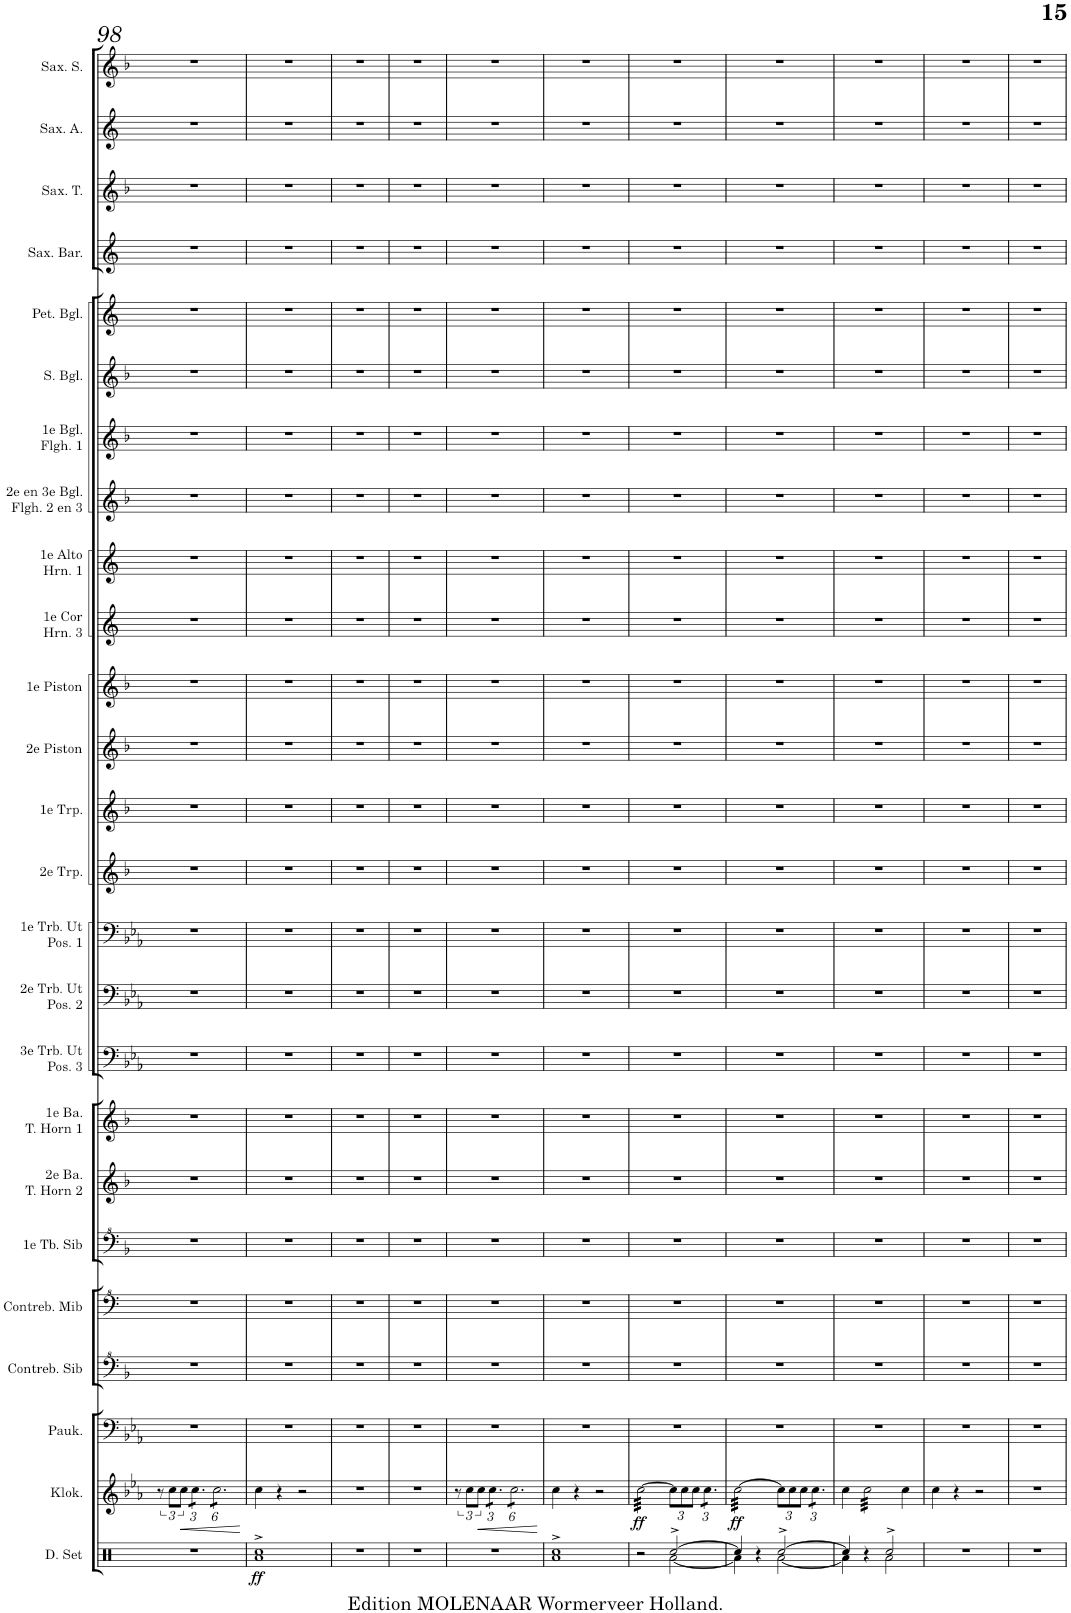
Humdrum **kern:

**kern	**dynam	**kern	**dynam	**kern	**kern	**kern	**kern	**kern	**kern	**kern	**kern	**kern	**kern	**kern	**kern	**kern	**kern	**kern	**kern	**kern	**kern	**kern	**kern	**kern	**kern	**kern
*part25	*part25	*part24	*part24	*part23	*part22	*part21	*part20	*part19	*part18	*part17	*part16	*part15	*part14	*part13	*part12	*part11	*part10	*part9	*part8	*part7	*part6	*part5	*part4	*part3	*part2	*part1
*staff25	*staff25	*staff24	*staff24	*staff23	*staff22	*staff21	*staff20	*staff19	*staff18	*staff17	*staff16	*staff15	*staff14	*staff13	*staff12	*staff11	*staff10	*staff9	*staff8	*staff7	*staff6	*staff5	*staff4	*staff3	*staff2	*staff1
*I"Grote Trom	*	*I"Tambour	*	*I"Pauken	*I"Contrebasse Sib	*I"Contrebasse Mib	*I"1e Tuba Sib	*I"2e Baryton Tenorhorn 2	*I"1e Baryton Tenorhorn 1	*I"3e Trombone Ut Posaune 3	*I"2e Trombone Ut Posaune 2	*I"1e Trombone Ut Posaune 1	*I"2e Trompet	*I"1e Trompet	*I"2e Piston	*I"1e Piston	*I"1e Cor Horn 3	*I"1e Alto Horn 1	*I"2e en 3e Bugle Flugelhorn 2 en 3	*I"1e Bugle Flugelhorn 1	*I"Solo Bugle Fanfare	*I"Petite Bugle	*I"Saxophoon Baryton	*I"Saxophoon Tenor	*I"Saxophoon Alt	*I"Saxophoon Sopraan
*	*	*	*	*I'Pauk.	*I'Contreb. Sib	*I'Contreb. Mib	*I'1e Tb. Sib	*I'2e Ba. T. Horn 2	*I'1e Ba. T. Horn 1	*I'3e Trb. Ut Pos. 3	*I'2e Trb. Ut Pos. 2	*I'1e Trb. Ut Pos. 1	*I'2e Trp.	*I'1e Trp.	*I'2e Piston	*I'1e Piston	*I'1e Cor Hrn. 3	*I'1e Alto Hrn. 1	*I'2e en 3e Bgl. Flgh. 2 en 3	*I'1e Bgl. Flgh. 1	*I'S. Bgl.	*I'Pet. Bgl.	*I'Sax. Bar.	*I'Sax. T.	*I'Sax. A.	*I'Sax. S.
!!LO:PB:g=z
*clefX	*	*clefG2	*	*clefF4	*clefF^4	*clefF^4	*clefF^4	*clefG2	*clefG2	*clefF4	*clefF4	*clefF4	*clefG2	*clefG2	*clefG2	*clefG2	*clefG2	*clefG2	*clefG2	*clefG2	*clefG2	*clefG2	*clefG2	*clefG2	*clefG2	*clefG2
*	*	*Trd-14c-24	*	*	*Trd15c26	*Trd12c21	*Trd8c14	*Trd8c14	*Trd8c14	*	*	*	*Trd1c2	*Trd1c2	*Trd1c2	*Trd1c2	*Trd5c9	*Trd5c9	*Trd1c2	*Trd1c2	*Trd1c2	*Trd-2c-3	*Trd12c21	*Trd8c14	*Trd5c9	*Trd1c2
*k[]	*	*k[b-e-a-]	*	*k[b-e-a-]	*k[b-]	*k[]	*k[b-]	*k[b-]	*k[b-]	*k[b-e-a-]	*k[b-e-a-]	*k[b-e-a-]	*k[b-]	*k[b-]	*k[b-]	*k[b-]	*k[]	*k[]	*k[b-]	*k[b-]	*k[b-]	*k[]	*k[]	*k[b-]	*k[]	*k[b-]
*M2/2	*	*M2/2	*	*M2/2	*M2/2	*M2/2	*M2/2	*M2/2	*M2/2	*M2/2	*M2/2	*M2/2	*M2/2	*M2/2	*M2/2	*M2/2	*M2/2	*M2/2	*M2/2	*M2/2	*M2/2	*M2/2	*M2/2	*M2/2	*M2/2	*M2/2
*met(c|)	*	*met(c|)	*	*met(c|)	*met(c|)	*met(c|)	*met(c|)	*met(c|)	*met(c|)	*met(c|)	*met(c|)	*met(c|)	*met(c|)	*met(c|)	*met(c|)	*met(c|)	*met(c|)	*met(c|)	*met(c|)	*met(c|)	*met(c|)	*met(c|)	*met(c|)	*met(c|)	*met(c|)	*met(c|)
=98	=98	=98	=98	=98	=98	=98	=98	=98	=98	=98	=98	=98	=98	=98	=98	=98	=98	=98	=98	=98	=98	=98	=98	=98	=98	=98
1r	.	12r	.	1r	1r	1r	1r	1r	1r	1r	1r	1r	1r	1r	1r	1r	1r	1r	1r	1r	1r	1r	1r	1r	1r	1r
.	.	12cc\L	.	.	.	.	.	.	.	.	.	.	.	.	.	.	.	.	.	.	.	.	.	.	.	.
!	!	!	!LO:HP:b	!	!	!	!	!	!	!	!	!	!	!	!	!	!	!	!	!	!	!	!	!	!	!
.	.	12cc\J	<	.	.	.	.	.	.	.	.	.	.	.	.	.	.	.	.	.	.	.	.	.	.	.
*	*	*tremolo	*	*	*	*	*	*	*	*	*	*	*	*	*	*	*	*	*	*	*	*	*	*	*	*
.	.	12cc\L	.	.	.	.	.	.	.	.	.	.	.	.	.	.	.	.	.	.	.	.	.	.	.	.
.	.	12cc\	.	.	.	.	.	.	.	.	.	.	.	.	.	.	.	.	.	.	.	.	.	.	.	.
.	.	12cc\J	.	.	.	.	.	.	.	.	.	.	.	.	.	.	.	.	.	.	.	.	.	.	.	.
.	.	12cc\L	.	.	.	.	.	.	.	.	.	.	.	.	.	.	.	.	.	.	.	.	.	.	.	.
.	.	12cc\	.	.	.	.	.	.	.	.	.	.	.	.	.	.	.	.	.	.	.	.	.	.	.	.
.	.	12cc\	.	.	.	.	.	.	.	.	.	.	.	.	.	.	.	.	.	.	.	.	.	.	.	.
.	.	12cc\	.	.	.	.	.	.	.	.	.	.	.	.	.	.	.	.	.	.	.	.	.	.	.	.
.	.	12cc\	.	.	.	.	.	.	.	.	.	.	.	.	.	.	.	.	.	.	.	.	.	.	.	.
.	.	12cc\J	.	.	.	.	.	.	.	.	.	.	.	.	.	.	.	.	.	.	.	.	.	.	.	.
*	*	*Xtremolo	*	*	*	*	*	*	*	*	*	*	*	*	*	*	*	*	*	*	*	*	*	*	*	*
.	.	.	[	.	.	.	.	.	.	.	.	.	.	.	.	.	.	.	.	.	.	.	.	.	.	.
=99	=99	=99	=99	=99	=99	=99	=99	=99	=99	=99	=99	=99	=99	=99	=99	=99	=99	=99	=99	=99	=99	=99	=99	=99	=99	=99
*^	*	*	*	*	*	*	*	*	*	*	*	*	*	*	*	*	*	*	*	*	*	*	*	*	*	*
!	!	!LO:DY:b	!	!	!	!	!	!	!	!	!	!	!	!	!	!	!	!	!	!	!	!	!	!	!	!	!
1Rcc^	1Ra	ff	4cc\	.	1r	1r	1r	1r	1r	1r	1r	1r	1r	1r	1r	1r	1r	1r	1r	1r	1r	1r	1r	1r	1r	1r	1r
.	.	.	4r	.	.	.	.	.	.	.	.	.	.	.	.	.	.	.	.	.	.	.	.	.	.	.	.
.	.	.	2r	.	.	.	.	.	.	.	.	.	.	.	.	.	.	.	.	.	.	.	.	.	.	.	.
*v	*v	*	*	*	*	*	*	*	*	*	*	*	*	*	*	*	*	*	*	*	*	*	*	*	*	*	*
=100	=100	=100	=100	=100	=100	=100	=100	=100	=100	=100	=100	=100	=100	=100	=100	=100	=100	=100	=100	=100	=100	=100	=100	=100	=100	=100
1r	.	1r	.	1r	1r	1r	1r	1r	1r	1r	1r	1r	1r	1r	1r	1r	1r	1r	1r	1r	1r	1r	1r	1r	1r	1r
=101	=101	=101	=101	=101	=101	=101	=101	=101	=101	=101	=101	=101	=101	=101	=101	=101	=101	=101	=101	=101	=101	=101	=101	=101	=101	=101
1r	.	1r	.	1r	1r	1r	1r	1r	1r	1r	1r	1r	1r	1r	1r	1r	1r	1r	1r	1r	1r	1r	1r	1r	1r	1r
=102	=102	=102	=102	=102	=102	=102	=102	=102	=102	=102	=102	=102	=102	=102	=102	=102	=102	=102	=102	=102	=102	=102	=102	=102	=102	=102
1r	.	12r	.	1r	1r	1r	1r	1r	1r	1r	1r	1r	1r	1r	1r	1r	1r	1r	1r	1r	1r	1r	1r	1r	1r	1r
.	.	12cc\L	.	.	.	.	.	.	.	.	.	.	.	.	.	.	.	.	.	.	.	.	.	.	.	.
!	!	!	!LO:HP:b	!	!	!	!	!	!	!	!	!	!	!	!	!	!	!	!	!	!	!	!	!	!	!
.	.	12cc\J	<	.	.	.	.	.	.	.	.	.	.	.	.	.	.	.	.	.	.	.	.	.	.	.
*	*	*tremolo	*	*	*	*	*	*	*	*	*	*	*	*	*	*	*	*	*	*	*	*	*	*	*	*
.	.	12cc\L	.	.	.	.	.	.	.	.	.	.	.	.	.	.	.	.	.	.	.	.	.	.	.	.
.	.	12cc\	.	.	.	.	.	.	.	.	.	.	.	.	.	.	.	.	.	.	.	.	.	.	.	.
.	.	12cc\J	.	.	.	.	.	.	.	.	.	.	.	.	.	.	.	.	.	.	.	.	.	.	.	.
.	.	12cc\L	.	.	.	.	.	.	.	.	.	.	.	.	.	.	.	.	.	.	.	.	.	.	.	.
.	.	12cc\	.	.	.	.	.	.	.	.	.	.	.	.	.	.	.	.	.	.	.	.	.	.	.	.
.	.	12cc\	.	.	.	.	.	.	.	.	.	.	.	.	.	.	.	.	.	.	.	.	.	.	.	.
.	.	12cc\	.	.	.	.	.	.	.	.	.	.	.	.	.	.	.	.	.	.	.	.	.	.	.	.
.	.	12cc\	.	.	.	.	.	.	.	.	.	.	.	.	.	.	.	.	.	.	.	.	.	.	.	.
.	.	12cc\J	.	.	.	.	.	.	.	.	.	.	.	.	.	.	.	.	.	.	.	.	.	.	.	.
*	*	*Xtremolo	*	*	*	*	*	*	*	*	*	*	*	*	*	*	*	*	*	*	*	*	*	*	*	*
.	.	.	[	.	.	.	.	.	.	.	.	.	.	.	.	.	.	.	.	.	.	.	.	.	.	.
=103	=103	=103	=103	=103	=103	=103	=103	=103	=103	=103	=103	=103	=103	=103	=103	=103	=103	=103	=103	=103	=103	=103	=103	=103	=103	=103
*^	*	*	*	*	*	*	*	*	*	*	*	*	*	*	*	*	*	*	*	*	*	*	*	*	*	*
1Rcc^	1Ra	.	4cc\	.	1r	1r	1r	1r	1r	1r	1r	1r	1r	1r	1r	1r	1r	1r	1r	1r	1r	1r	1r	1r	1r	1r	1r
.	.	.	4r	.	.	.	.	.	.	.	.	.	.	.	.	.	.	.	.	.	.	.	.	.	.	.	.
.	.	.	2r	.	.	.	.	.	.	.	.	.	.	.	.	.	.	.	.	.	.	.	.	.	.	.	.
=104	=104	=104	=104	=104	=104	=104	=104	=104	=104	=104	=104	=104	=104	=104	=104	=104	=104	=104	=104	=104	=104	=104	=104	=104	=104	=104	=104
!	!	!	!	!LO:DY:b	!	!	!	!	!	!	!	!	!	!	!	!	!	!	!	!	!	!	!	!	!	!	!
*	*	*	*tremolo	*	*	*	*	*	*	*	*	*	*	*	*	*	*	*	*	*	*	*	*	*	*	*	*
2r	2ryy	.	[32cc\LLL	ff	1r	1r	1r	1r	1r	1r	1r	1r	1r	1r	1r	1r	1r	1r	1r	1r	1r	1r	1r	1r	1r	1r	1r
.	.	.	32cc\	.	.	.	.	.	.	.	.	.	.	.	.	.	.	.	.	.	.	.	.	.	.	.	.
.	.	.	32cc\	.	.	.	.	.	.	.	.	.	.	.	.	.	.	.	.	.	.	.	.	.	.	.	.
.	.	.	32cc\	.	.	.	.	.	.	.	.	.	.	.	.	.	.	.	.	.	.	.	.	.	.	.	.
.	.	.	32cc\	.	.	.	.	.	.	.	.	.	.	.	.	.	.	.	.	.	.	.	.	.	.	.	.
.	.	.	32cc\	.	.	.	.	.	.	.	.	.	.	.	.	.	.	.	.	.	.	.	.	.	.	.	.
.	.	.	32cc\	.	.	.	.	.	.	.	.	.	.	.	.	.	.	.	.	.	.	.	.	.	.	.	.
.	.	.	32cc\	.	.	.	.	.	.	.	.	.	.	.	.	.	.	.	.	.	.	.	.	.	.	.	.
.	.	.	32cc\	.	.	.	.	.	.	.	.	.	.	.	.	.	.	.	.	.	.	.	.	.	.	.	.
.	.	.	32cc\	.	.	.	.	.	.	.	.	.	.	.	.	.	.	.	.	.	.	.	.	.	.	.	.
.	.	.	32cc\	.	.	.	.	.	.	.	.	.	.	.	.	.	.	.	.	.	.	.	.	.	.	.	.
.	.	.	32cc\	.	.	.	.	.	.	.	.	.	.	.	.	.	.	.	.	.	.	.	.	.	.	.	.
.	.	.	32cc\	.	.	.	.	.	.	.	.	.	.	.	.	.	.	.	.	.	.	.	.	.	.	.	.
.	.	.	32cc\	.	.	.	.	.	.	.	.	.	.	.	.	.	.	.	.	.	.	.	.	.	.	.	.
.	.	.	32cc\	.	.	.	.	.	.	.	.	.	.	.	.	.	.	.	.	.	.	.	.	.	.	.	.
.	.	.	32cc\JJJ	.	.	.	.	.	.	.	.	.	.	.	.	.	.	.	.	.	.	.	.	.	.	.	.
*	*	*	*Xtremolo	*	*	*	*	*	*	*	*	*	*	*	*	*	*	*	*	*	*	*	*	*	*	*	*
*	*	*	*Xbrackettup	*	*	*	*	*	*	*	*	*	*	*	*	*	*	*	*	*	*	*	*	*	*	*	*
[2Rcc^/	[2Ra\	.	12cc\L]	.	.	.	.	.	.	.	.	.	.	.	.	.	.	.	.	.	.	.	.	.	.	.	.
.	.	.	12cc\	.	.	.	.	.	.	.	.	.	.	.	.	.	.	.	.	.	.	.	.	.	.	.	.
.	.	.	12cc\J	.	.	.	.	.	.	.	.	.	.	.	.	.	.	.	.	.	.	.	.	.	.	.	.
*	*	*	*tremolo	*	*	*	*	*	*	*	*	*	*	*	*	*	*	*	*	*	*	*	*	*	*	*	*
.	.	.	12cc\L	.	.	.	.	.	.	.	.	.	.	.	.	.	.	.	.	.	.	.	.	.	.	.	.
.	.	.	12cc\	.	.	.	.	.	.	.	.	.	.	.	.	.	.	.	.	.	.	.	.	.	.	.	.
.	.	.	12cc\J	.	.	.	.	.	.	.	.	.	.	.	.	.	.	.	.	.	.	.	.	.	.	.	.
=105	=105	=105	=105	=105	=105	=105	=105	=105	=105	=105	=105	=105	=105	=105	=105	=105	=105	=105	=105	=105	=105	=105	=105	=105	=105	=105	=105
!	!	!	!	!LO:DY:b	!	!	!	!	!	!	!	!	!	!	!	!	!	!	!	!	!	!	!	!	!	!	!
4Rcc/]	4Ra\]	.	[32cc\LLL	ff	1r	1r	1r	1r	1r	1r	1r	1r	1r	1r	1r	1r	1r	1r	1r	1r	1r	1r	1r	1r	1r	1r	1r
.	.	.	32cc\	.	.	.	.	.	.	.	.	.	.	.	.	.	.	.	.	.	.	.	.	.	.	.	.
.	.	.	32cc\	.	.	.	.	.	.	.	.	.	.	.	.	.	.	.	.	.	.	.	.	.	.	.	.
.	.	.	32cc\	.	.	.	.	.	.	.	.	.	.	.	.	.	.	.	.	.	.	.	.	.	.	.	.
.	.	.	32cc\	.	.	.	.	.	.	.	.	.	.	.	.	.	.	.	.	.	.	.	.	.	.	.	.
.	.	.	32cc\	.	.	.	.	.	.	.	.	.	.	.	.	.	.	.	.	.	.	.	.	.	.	.	.
.	.	.	32cc\	.	.	.	.	.	.	.	.	.	.	.	.	.	.	.	.	.	.	.	.	.	.	.	.
.	.	.	32cc\	.	.	.	.	.	.	.	.	.	.	.	.	.	.	.	.	.	.	.	.	.	.	.	.
4r	4ryy	.	32cc\	.	.	.	.	.	.	.	.	.	.	.	.	.	.	.	.	.	.	.	.	.	.	.	.
.	.	.	32cc\	.	.	.	.	.	.	.	.	.	.	.	.	.	.	.	.	.	.	.	.	.	.	.	.
.	.	.	32cc\	.	.	.	.	.	.	.	.	.	.	.	.	.	.	.	.	.	.	.	.	.	.	.	.
.	.	.	32cc\	.	.	.	.	.	.	.	.	.	.	.	.	.	.	.	.	.	.	.	.	.	.	.	.
.	.	.	32cc\	.	.	.	.	.	.	.	.	.	.	.	.	.	.	.	.	.	.	.	.	.	.	.	.
.	.	.	32cc\	.	.	.	.	.	.	.	.	.	.	.	.	.	.	.	.	.	.	.	.	.	.	.	.
.	.	.	32cc\	.	.	.	.	.	.	.	.	.	.	.	.	.	.	.	.	.	.	.	.	.	.	.	.
.	.	.	32cc\JJJ	.	.	.	.	.	.	.	.	.	.	.	.	.	.	.	.	.	.	.	.	.	.	.	.
*	*	*	*Xtremolo	*	*	*	*	*	*	*	*	*	*	*	*	*	*	*	*	*	*	*	*	*	*	*	*
[2Rcc^/	[2Ra\	.	12cc\L]	.	.	.	.	.	.	.	.	.	.	.	.	.	.	.	.	.	.	.	.	.	.	.	.
.	.	.	12cc\	.	.	.	.	.	.	.	.	.	.	.	.	.	.	.	.	.	.	.	.	.	.	.	.
.	.	.	12cc\J	.	.	.	.	.	.	.	.	.	.	.	.	.	.	.	.	.	.	.	.	.	.	.	.
*	*	*	*tremolo	*	*	*	*	*	*	*	*	*	*	*	*	*	*	*	*	*	*	*	*	*	*	*	*
.	.	.	12cc\L	.	.	.	.	.	.	.	.	.	.	.	.	.	.	.	.	.	.	.	.	.	.	.	.
.	.	.	12cc\	.	.	.	.	.	.	.	.	.	.	.	.	.	.	.	.	.	.	.	.	.	.	.	.
.	.	.	12cc\J	.	.	.	.	.	.	.	.	.	.	.	.	.	.	.	.	.	.	.	.	.	.	.	.
*	*	*	*Xtremolo	*	*	*	*	*	*	*	*	*	*	*	*	*	*	*	*	*	*	*	*	*	*	*	*
=106	=106	=106	=106	=106	=106	=106	=106	=106	=106	=106	=106	=106	=106	=106	=106	=106	=106	=106	=106	=106	=106	=106	=106	=106	=106	=106	=106
4Rcc/]	4Ra\]	.	4cc\	.	1r	1r	1r	1r	1r	1r	1r	1r	1r	1r	1r	1r	1r	1r	1r	1r	1r	1r	1r	1r	1r	1r	1r
*	*	*	*tremolo	*	*	*	*	*	*	*	*	*	*	*	*	*	*	*	*	*	*	*	*	*	*	*	*
4r	4ryy	.	32cc\LLL	.	.	.	.	.	.	.	.	.	.	.	.	.	.	.	.	.	.	.	.	.	.	.	.
.	.	.	32cc\	.	.	.	.	.	.	.	.	.	.	.	.	.	.	.	.	.	.	.	.	.	.	.	.
.	.	.	32cc\	.	.	.	.	.	.	.	.	.	.	.	.	.	.	.	.	.	.	.	.	.	.	.	.
.	.	.	32cc\	.	.	.	.	.	.	.	.	.	.	.	.	.	.	.	.	.	.	.	.	.	.	.	.
.	.	.	32cc\	.	.	.	.	.	.	.	.	.	.	.	.	.	.	.	.	.	.	.	.	.	.	.	.
.	.	.	32cc\	.	.	.	.	.	.	.	.	.	.	.	.	.	.	.	.	.	.	.	.	.	.	.	.
.	.	.	32cc\	.	.	.	.	.	.	.	.	.	.	.	.	.	.	.	.	.	.	.	.	.	.	.	.
.	.	.	32cc\	.	.	.	.	.	.	.	.	.	.	.	.	.	.	.	.	.	.	.	.	.	.	.	.
2Rcc^/	2Ra\	.	32cc\	.	.	.	.	.	.	.	.	.	.	.	.	.	.	.	.	.	.	.	.	.	.	.	.
.	.	.	32cc\	.	.	.	.	.	.	.	.	.	.	.	.	.	.	.	.	.	.	.	.	.	.	.	.
.	.	.	32cc\	.	.	.	.	.	.	.	.	.	.	.	.	.	.	.	.	.	.	.	.	.	.	.	.
.	.	.	32cc\	.	.	.	.	.	.	.	.	.	.	.	.	.	.	.	.	.	.	.	.	.	.	.	.
.	.	.	32cc\	.	.	.	.	.	.	.	.	.	.	.	.	.	.	.	.	.	.	.	.	.	.	.	.
.	.	.	32cc\	.	.	.	.	.	.	.	.	.	.	.	.	.	.	.	.	.	.	.	.	.	.	.	.
.	.	.	32cc\	.	.	.	.	.	.	.	.	.	.	.	.	.	.	.	.	.	.	.	.	.	.	.	.
.	.	.	32cc\JJJ	.	.	.	.	.	.	.	.	.	.	.	.	.	.	.	.	.	.	.	.	.	.	.	.
*	*	*	*Xtremolo	*	*	*	*	*	*	*	*	*	*	*	*	*	*	*	*	*	*	*	*	*	*	*	*
.	.	.	4cc\	.	.	.	.	.	.	.	.	.	.	.	.	.	.	.	.	.	.	.	.	.	.	.	.
*v	*v	*	*	*	*	*	*	*	*	*	*	*	*	*	*	*	*	*	*	*	*	*	*	*	*	*	*
=107	=107	=107	=107	=107	=107	=107	=107	=107	=107	=107	=107	=107	=107	=107	=107	=107	=107	=107	=107	=107	=107	=107	=107	=107	=107	=107
1r	.	4cc\	.	1r	1r	1r	1r	1r	1r	1r	1r	1r	1r	1r	1r	1r	1r	1r	1r	1r	1r	1r	1r	1r	1r	1r
.	.	4r	.	.	.	.	.	.	.	.	.	.	.	.	.	.	.	.	.	.	.	.	.	.	.	.
.	.	2r	.	.	.	.	.	.	.	.	.	.	.	.	.	.	.	.	.	.	.	.	.	.	.	.
=108	=108	=108	=108	=108	=108	=108	=108	=108	=108	=108	=108	=108	=108	=108	=108	=108	=108	=108	=108	=108	=108	=108	=108	=108	=108	=108
1r	.	1r	.	1r	1r	1r	1r	1r	1r	1r	1r	1r	1r	1r	1r	1r	1r	1r	1r	1r	1r	1r	1r	1r	1r	1r
=	=	=	=	=	=	=	=	=	=	=	=	=	=	=	=	=	=	=	=	=	=	=	=	=	=	=
*-	*-	*-	*-	*-	*-	*-	*-	*-	*-	*-	*-	*-	*-	*-	*-	*-	*-	*-	*-	*-	*-	*-	*-	*-	*-	*-
